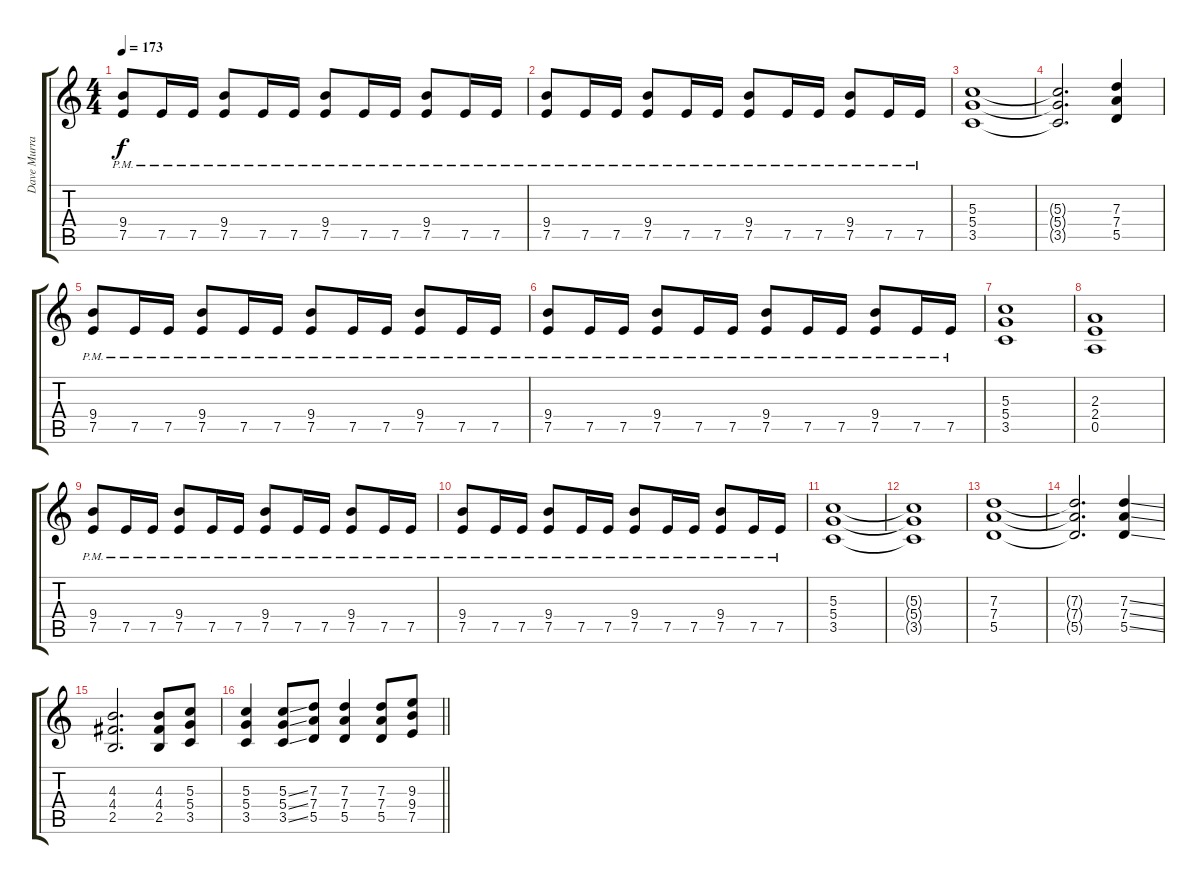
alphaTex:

\track ("Dave Murray" "Dave Murra") {instrument overdrivenguitar}
\staff {score tabs}
\tuning (E4 B3 G3 D3 A2 E2) {hide}
\ts (4 4)
\tempo 173
\clef g2
\ks c
(9.4{pm} 7.5{pm}).8{dy f} 7.5{pm}.16 7.5{pm}.16 (9.4{pm} 7.5{pm}).8 7.5{pm}.16 7.5{pm}.16 (9.4{pm} 7.5{pm}).8 7.5{pm}.16 7.5{pm}.16 (9.4{pm} 7.5{pm}).8 7.5{pm}.16 7.5{pm}.16 |
(9.4{pm} 7.5{pm}).8 7.5{pm}.16 7.5{pm}.16 (9.4{pm} 7.5{pm}).8 7.5{pm}.16 7.5{pm}.16 (9.4{pm} 7.5{pm}).8 7.5{pm}.16 7.5{pm}.16 (9.4{pm} 7.5{pm}).8 7.5{pm}.16 7.5{pm}.16 |
(5.3 5.4 3.5).1 |
(5.3{t} 5.4{t} 3.5{t}).2{d} (7.3 7.4 5.5).4 |
(9.4{pm} 7.5{pm}).8 7.5{pm}.16 7.5{pm}.16 (9.4{pm} 7.5{pm}).8 7.5{pm}.16 7.5{pm}.16 (9.4{pm} 7.5{pm}).8 7.5{pm}.16 7.5{pm}.16 (9.4{pm} 7.5{pm}).8 7.5{pm}.16 7.5{pm}.16 |
(9.4{pm} 7.5{pm}).8 7.5{pm}.16 7.5{pm}.16 (9.4{pm} 7.5{pm}).8 7.5{pm}.16 7.5{pm}.16 (9.4{pm} 7.5{pm}).8 7.5{pm}.16 7.5{pm}.16 (9.4{pm} 7.5{pm}).8 7.5{pm}.16 7.5{pm}.16 |
(5.3 5.4 3.5).1 |
(2.3 2.4 0.5).1 |
(9.4{pm} 7.5{pm}).8 7.5{pm}.16 7.5{pm}.16 (9.4{pm} 7.5{pm}).8 7.5{pm}.16 7.5{pm}.16 (9.4{pm} 7.5{pm}).8 7.5{pm}.16 7.5{pm}.16 (9.4{pm} 7.5{pm}).8 7.5{pm}.16 7.5{pm}.16 |
(9.4{pm} 7.5{pm}).8 7.5{pm}.16 7.5{pm}.16 (9.4{pm} 7.5{pm}).8 7.5{pm}.16 7.5{pm}.16 (9.4{pm} 7.5{pm}).8 7.5{pm}.16 7.5{pm}.16 (9.4{pm} 7.5{pm}).8 7.5{pm}.16 7.5{pm}.16 |
(5.3 5.4 3.5).1 |
(5.3{t} 5.4{t} 3.5{t}).1 |
(7.3 7.4 5.5).1 |
(7.3{t} 7.4{t} 5.5{t}).2{d} (7.3{ss} 7.4{ss} 5.5{ss}).4 |
(4.3 4.4 2.5).2{d} (4.3 4.4 2.5).8 (5.3 5.4 3.5).8 |
\barLineRight lightlight
(5.3 5.4 3.5).4 (5.3{ss} 5.4{ss} 3.5{ss}).8 (7.3 7.4 5.5).8 (7.3 7.4 5.5).4 (7.3 7.4 5.5).8 (9.3 9.4 7.5).8
